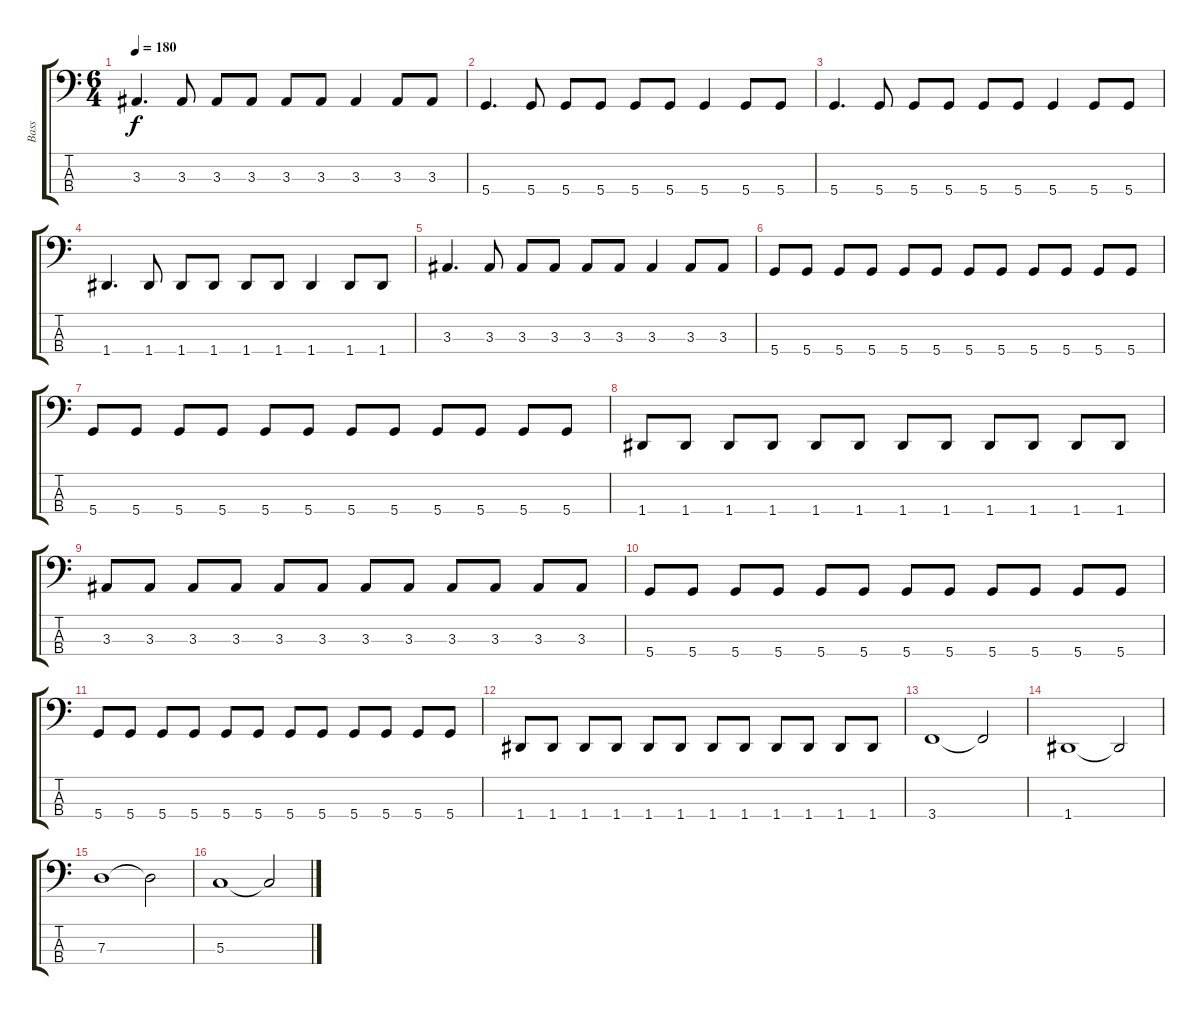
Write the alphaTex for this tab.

\track ("Bass" "Bass") {instrument electricbassfinger}
\staff {score tabs}
\tuning (F2 C2 G1 D1) {hide}
\ts (6 4)
\tempo 180
\clef f4
\ks c
3.3.4{d dy f} 3.3.8 3.3.8 3.3.8 3.3.8 3.3.8 3.3.4 3.3.8 3.3.8 |
5.4.4{d} 5.4.8 5.4.8 5.4.8 5.4.8 5.4.8 5.4.4 5.4.8 5.4.8 |
5.4.4{d} 5.4.8 5.4.8 5.4.8 5.4.8 5.4.8 5.4.4 5.4.8 5.4.8 |
1.4.4{d} 1.4.8 1.4.8 1.4.8 1.4.8 1.4.8 1.4.4 1.4.8 1.4.8 |
3.3.4{d} 3.3.8 3.3.8 3.3.8 3.3.8 3.3.8 3.3.4 3.3.8 3.3.8 |
5.4.8 5.4.8 5.4.8 5.4.8 5.4.8 5.4.8 5.4.8 5.4.8 5.4.8 5.4.8 5.4.8 5.4.8 |
5.4.8 5.4.8 5.4.8 5.4.8 5.4.8 5.4.8 5.4.8 5.4.8 5.4.8 5.4.8 5.4.8 5.4.8 |
1.4.8 1.4.8 1.4.8 1.4.8 1.4.8 1.4.8 1.4.8 1.4.8 1.4.8 1.4.8 1.4.8 1.4.8 |
3.3.8 3.3.8 3.3.8 3.3.8 3.3.8 3.3.8 3.3.8 3.3.8 3.3.8 3.3.8 3.3.8 3.3.8 |
5.4.8 5.4.8 5.4.8 5.4.8 5.4.8 5.4.8 5.4.8 5.4.8 5.4.8 5.4.8 5.4.8 5.4.8 |
5.4.8 5.4.8 5.4.8 5.4.8 5.4.8 5.4.8 5.4.8 5.4.8 5.4.8 5.4.8 5.4.8 5.4.8 |
1.4.8 1.4.8 1.4.8 1.4.8 1.4.8 1.4.8 1.4.8 1.4.8 1.4.8 1.4.8 1.4.8 1.4.8 |
3.4.1 3.4{t}.2 |
1.4.1 1.4{t}.2 |
7.3.1 7.3{t}.2 |
5.3.1 5.3{t}.2
